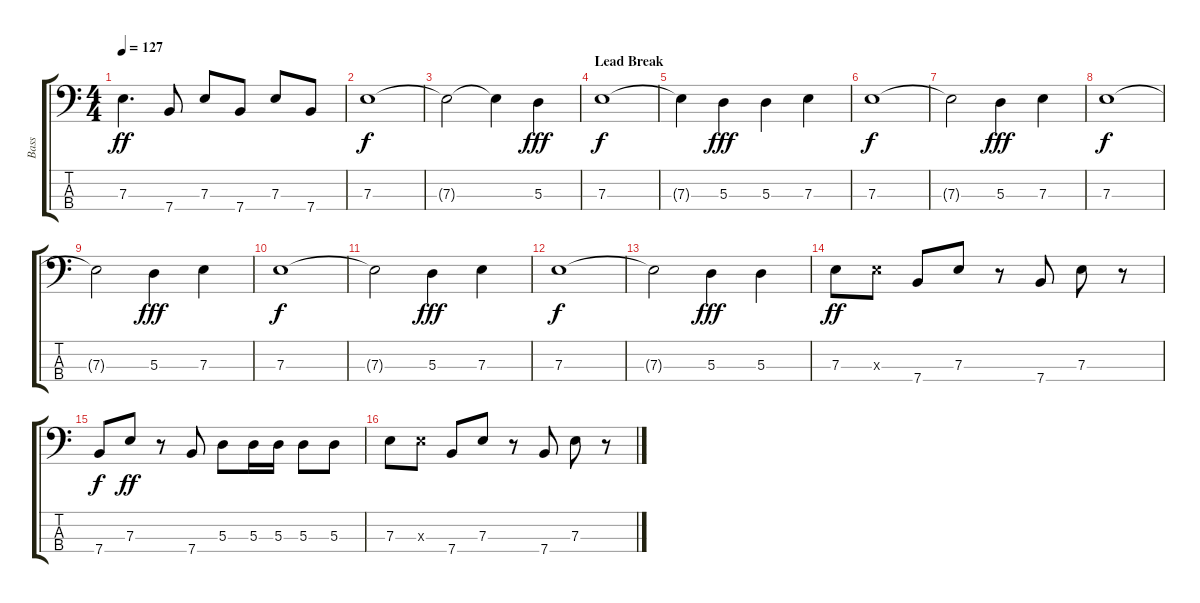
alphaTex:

\track ("Bass" "Bass") {instrument electricbassfinger}
\staff {score tabs}
\tuning (G2 D2 A1 E1) {hide}
\ts (4 4)
\tempo 127
\clef f4
\ks c
7.3.4{d dy ff} 7.4.8 7.3.8 7.4.8 7.3.8 7.4.8 |
7.3.1{dy f} |
7.3{t}.2 7.3{t}.4 5.3.4{dy fff} |
\section ("" "Lead Break")
7.3.1{dy f} |
7.3{t}.4 5.3.4{dy fff} 5.3.4 7.3.4 |
7.3.1{dy f} |
7.3{t}.2 5.3.4{dy fff} 7.3.4 |
7.3.1{dy f} |
7.3{t}.2 5.3.4{dy fff} 7.3.4 |
7.3.1{dy f} |
7.3{t}.2 5.3.4{dy fff} 7.3.4 |
7.3.1{dy f} |
7.3{t}.2 5.3.4{dy fff} 5.3.4 |
7.3.8{dy ff} 7.3{x}.8 7.4.8 7.3.8 r.8 7.4.8 7.3.8 r.8 |
7.4.8{dy f} 7.3.8{dy ff} r.8 7.4.8 5.3.8 5.3.16 5.3.16 5.3.8 5.3.8 |
7.3.8 7.3{x}.8 7.4.8 7.3.8 r.8 7.4.8 7.3.8 r.8
